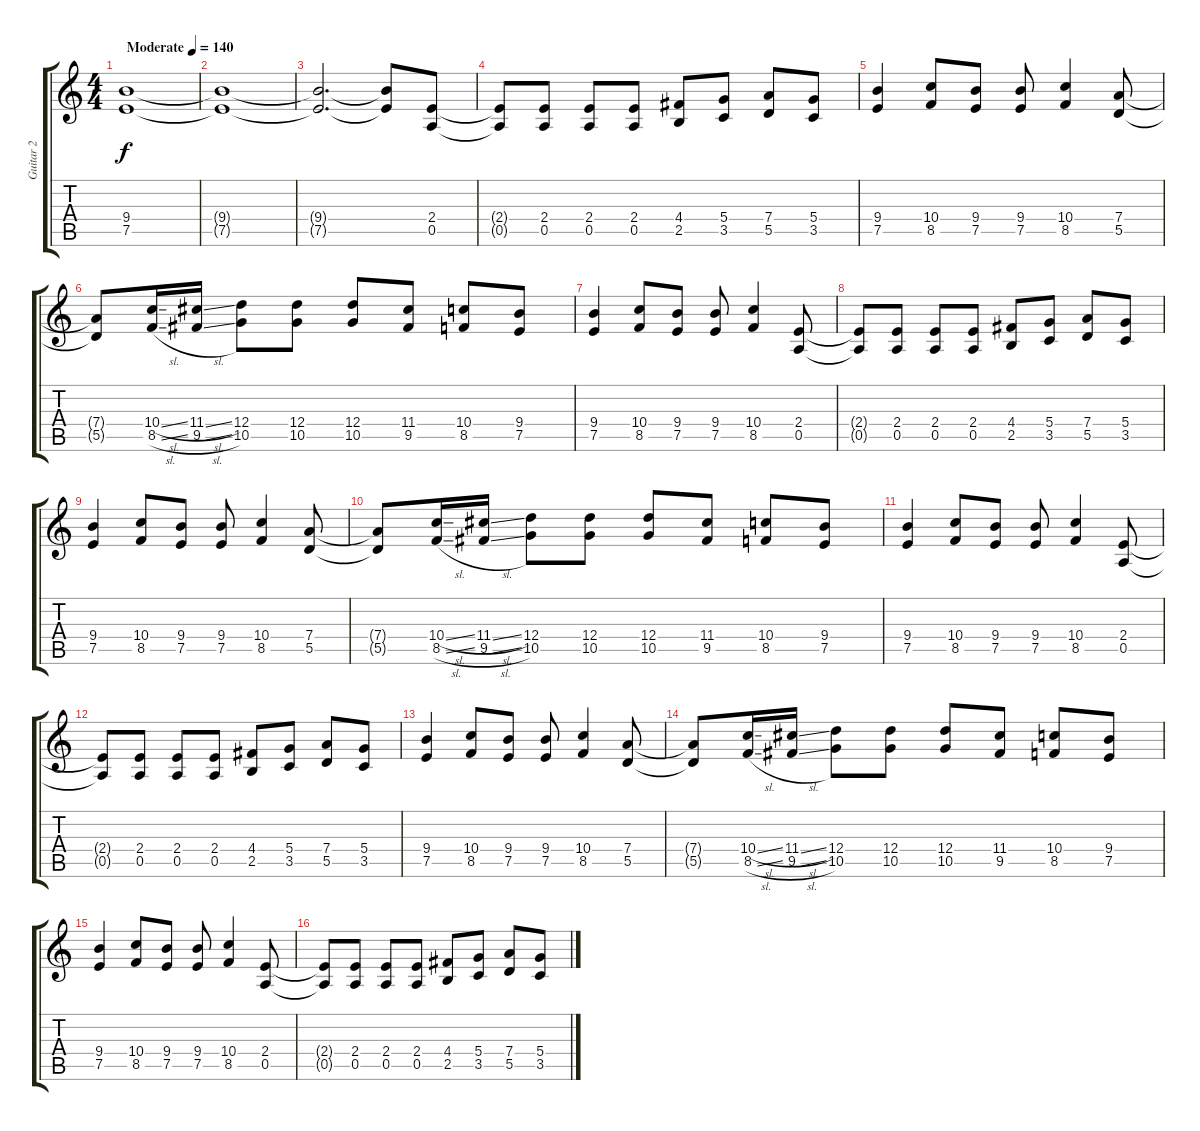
\track ("Guitar 2" "Guitar 2") {instrument distortionguitar}
\staff {score tabs}
\tuning (E4 B3 G3 D3 A2 E2) {hide}
\ts (4 4)
\tempo (140 "Moderate")
\clef g2
\ks c
(9.4 7.5).1{dy f instrument distortionguitar} |
(9.4{t} 7.5{t}).1 |
(9.4{t} 7.5{t}).2{d} (9.4{t} 7.5{t}).8 (2.4 0.5).8 |
(2.4{t} 0.5{t}).8 (2.4 0.5).8 (2.4 0.5).8 (2.4 0.5).8 (4.4 2.5).8 (5.4 3.5).8 (7.4 5.5).8 (5.4 3.5).8 |
(9.4 7.5).4 (10.4 8.5).8 (9.4 7.5).8 (9.4 7.5).8 (10.4 8.5).4 (7.4 5.5).8 |
(7.4{t} 5.5{t}).8 (10.4{sl} 8.5{sl}).16 (11.4{sl} 9.5{sl}).16 (12.4 10.5).8 (12.4 10.5).8 (12.4 10.5).8 (11.4 9.5).8 (10.4 8.5).8 (9.4 7.5).8 |
(9.4 7.5).4 (10.4 8.5).8 (9.4 7.5).8 (9.4 7.5).8 (10.4 8.5).4 (2.4 0.5).8 |
(2.4{t} 0.5{t}).8 (2.4 0.5).8 (2.4 0.5).8 (2.4 0.5).8 (4.4 2.5).8 (5.4 3.5).8 (7.4 5.5).8 (5.4 3.5).8 |
(9.4 7.5).4 (10.4 8.5).8 (9.4 7.5).8 (9.4 7.5).8 (10.4 8.5).4 (7.4 5.5).8 |
(7.4{t} 5.5{t}).8 (10.4{sl} 8.5{sl}).16 (11.4{sl} 9.5{sl}).16 (12.4 10.5).8 (12.4 10.5).8 (12.4 10.5).8 (11.4 9.5).8 (10.4 8.5).8 (9.4 7.5).8 |
(9.4 7.5).4 (10.4 8.5).8 (9.4 7.5).8 (9.4 7.5).8 (10.4 8.5).4 (2.4 0.5).8 |
(2.4{t} 0.5{t}).8 (2.4 0.5).8 (2.4 0.5).8 (2.4 0.5).8 (4.4 2.5).8 (5.4 3.5).8 (7.4 5.5).8 (5.4 3.5).8 |
(9.4 7.5).4 (10.4 8.5).8 (9.4 7.5).8 (9.4 7.5).8 (10.4 8.5).4 (7.4 5.5).8 |
(7.4{t} 5.5{t}).8 (10.4{sl} 8.5{sl}).16 (11.4{sl} 9.5{sl}).16 (12.4 10.5).8 (12.4 10.5).8 (12.4 10.5).8 (11.4 9.5).8 (10.4 8.5).8 (9.4 7.5).8 |
(9.4 7.5).4 (10.4 8.5).8 (9.4 7.5).8 (9.4 7.5).8 (10.4 8.5).4 (2.4 0.5).8 |
(2.4{t} 0.5{t}).8 (2.4 0.5).8 (2.4 0.5).8 (2.4 0.5).8 (4.4 2.5).8 (5.4 3.5).8 (7.4 5.5).8 (5.4 3.5).8
